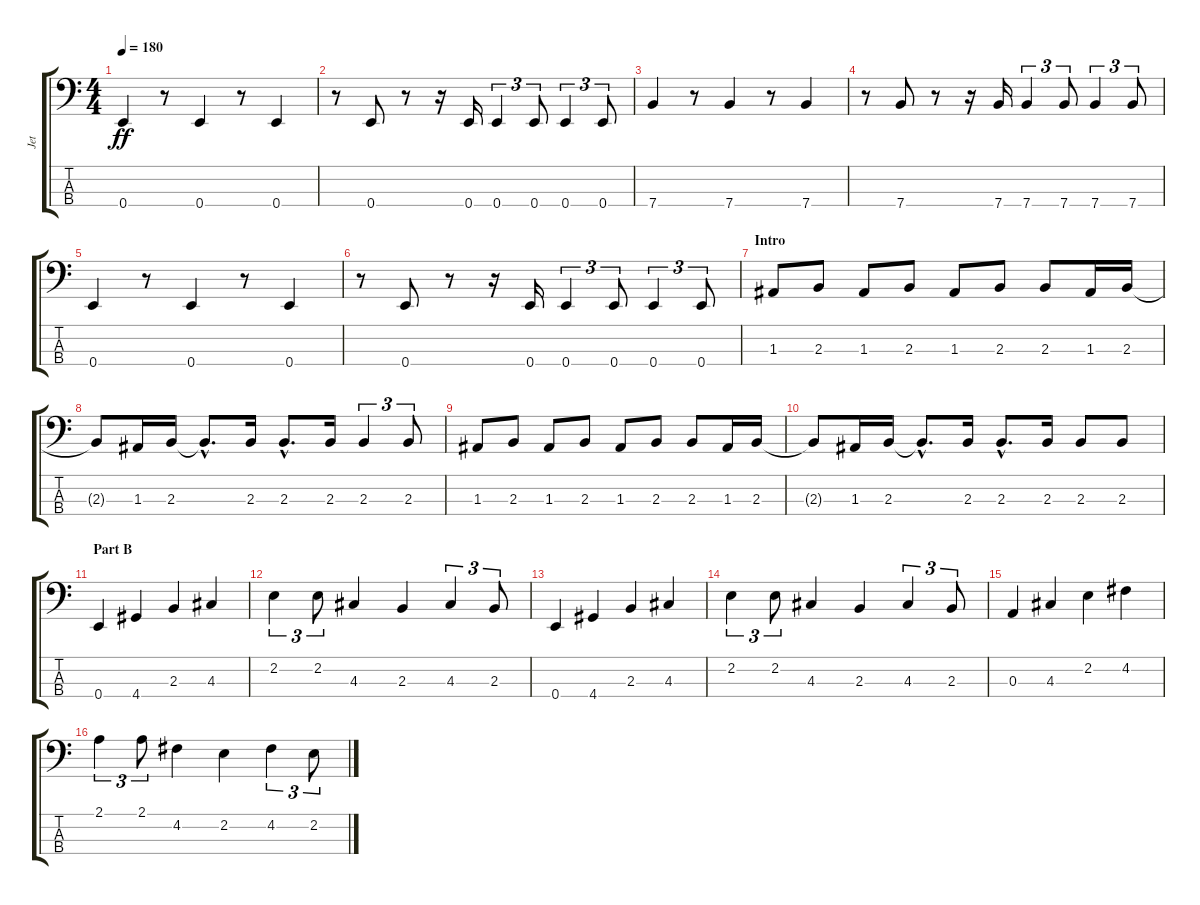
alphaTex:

\track ("Jet" "Jet") {instrument acousticbass}
\staff {score tabs}
\tuning (G2 D2 A1 E1) {hide}
\ts (4 4)
\tempo 180
\clef f4
\ks c
0.4.4{dy ff} r.8 0.4.4 r.8 0.4.4 |
r.8 0.4.8 r.8 r.16 0.4.16 0.4.4{tu (3 2)} 0.4.8{tu (3 2)} 0.4.4{tu (3 2)} 0.4.8{tu (3 2)} |
7.4.4 r.8 7.4.4 r.8 7.4.4 |
r.8 7.4.8 r.8 r.16 7.4.16 7.4.4{tu (3 2)} 7.4.8{tu (3 2)} 7.4.4{tu (3 2)} 7.4.8{tu (3 2)} |
0.4.4 r.8 0.4.4 r.8 0.4.4 |
r.8 0.4.8 r.8 r.16 0.4.16 0.4.4{tu (3 2)} 0.4.8{tu (3 2)} 0.4.4{tu (3 2)} 0.4.8{tu (3 2)} |
\section ("" "Intro")
1.3.8 2.3.8 1.3.8 2.3.8 1.3.8 2.3.8 2.3.8 1.3.16 2.3.16 |
2.3{t}.8 1.3.16 2.3.16 2.3{hac t}.8{d} 2.3.16 2.3{hac}.8{d} 2.3.16 2.3.4{tu (3 2)} 2.3.8{tu (3 2)} |
1.3.8 2.3.8 1.3.8 2.3.8 1.3.8 2.3.8 2.3.8 1.3.16 2.3.16 |
2.3{t}.8 1.3.16 2.3.16 2.3{hac t}.8{d} 2.3.16 2.3{hac}.8{d} 2.3.16 2.3.8 2.3.8 |
\section ("" "Part B")
0.4.4 4.4.4 2.3.4 4.3.4 |
2.2.4{tu (3 2)} 2.2.8{tu (3 2)} 4.3.4 2.3.4 4.3.4{tu (3 2)} 2.3.8{tu (3 2)} |
0.4.4 4.4.4 2.3.4 4.3.4 |
2.2.4{tu (3 2)} 2.2.8{tu (3 2)} 4.3.4 2.3.4 4.3.4{tu (3 2)} 2.3.8{tu (3 2)} |
0.3.4 4.3.4 2.2.4 4.2.4 |
2.1.4{tu (3 2)} 2.1.8{tu (3 2)} 4.2.4 2.2.4 4.2.4{tu (3 2)} 2.2.8{tu (3 2)}
